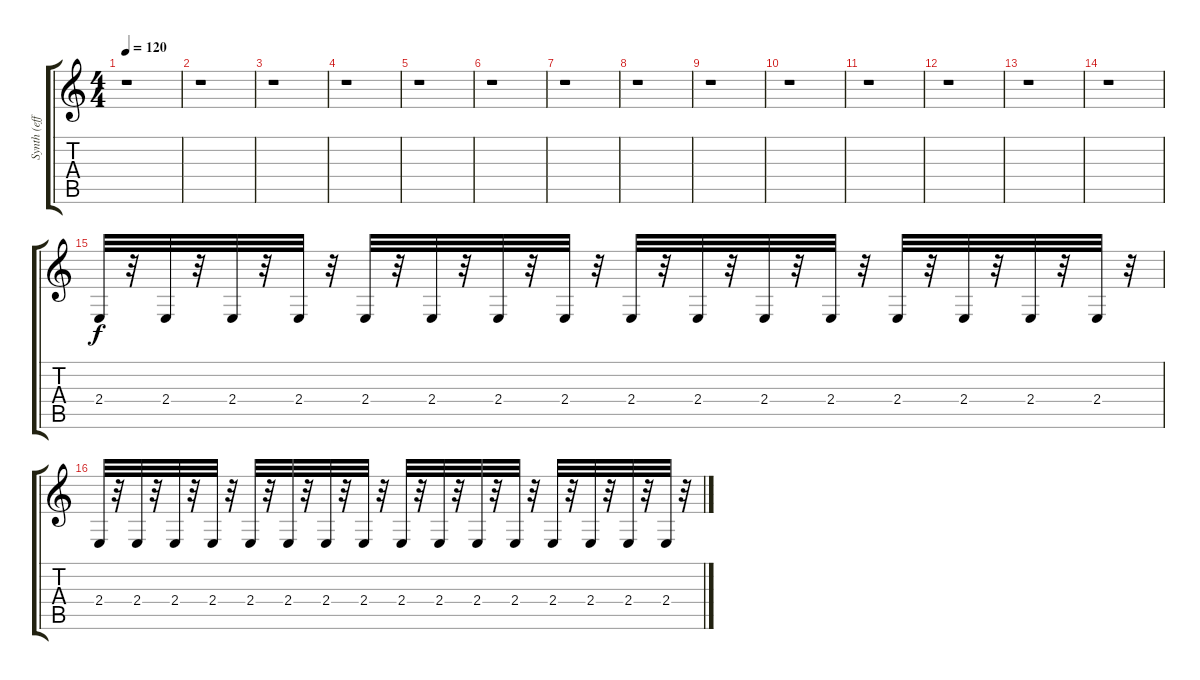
\track ("Synth (effect)" "Synth (eff") {instrument pad7halo}
\staff {score tabs}
\tuning (E4 B3 G3 D3 A2 E2) {hide}
\ts (4 4)
\tempo 120
\clef g2
\ks c
r.1{dy f} |
r.1 |
r.1 |
r.1 |
r.1 |
r.1 |
r.1 |
r.1 |
r.1 |
r.1 |
r.1 |
r.1 |
r.1 |
r.1 |
2.4.32 r.32 2.4.32 r.32 2.4.32 r.32 2.4.32 r.32 2.4.32 r.32 2.4.32 r.32 2.4.32 r.32 2.4.32 r.32 2.4.32 r.32 2.4.32 r.32 2.4.32 r.32 2.4.32 r.32 2.4.32 r.32 2.4.32 r.32 2.4.32 r.32 2.4.32 r.32 |
2.4.32 r.32 2.4.32 r.32 2.4.32 r.32 2.4.32 r.32 2.4.32 r.32 2.4.32 r.32 2.4.32 r.32 2.4.32 r.32 2.4.32 r.32 2.4.32 r.32 2.4.32 r.32 2.4.32 r.32 2.4.32 r.32 2.4.32 r.32 2.4.32 r.32 2.4.32 r.32
